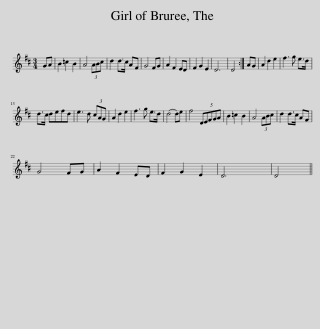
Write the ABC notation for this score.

X:1
L:1/8
M:3/4
I:linebreak $
K:D
V:1 treble
V:1
 GA | B2 =c2 B2 | A4 (3ABc | d2 d>c AF | G4 FG | %5
 A2 F2 ED | F2 G2 E2 | D6 | D4 :| AG | %10
 A2 d2 e2 | f3 g e>d |$ d>c defd | e3 d (3cAG | A2 d2 e2 | %15
 f3 g e>d | (d4 d)e | f4 (5:2:5DEFGA | B2 =c2 B2 | A4 (3ABc | %20
 d2 d>c AF |$ G4 FG | A2 F2 ED | F2 G2 E2 | D6 | %25
 D4 || %26
